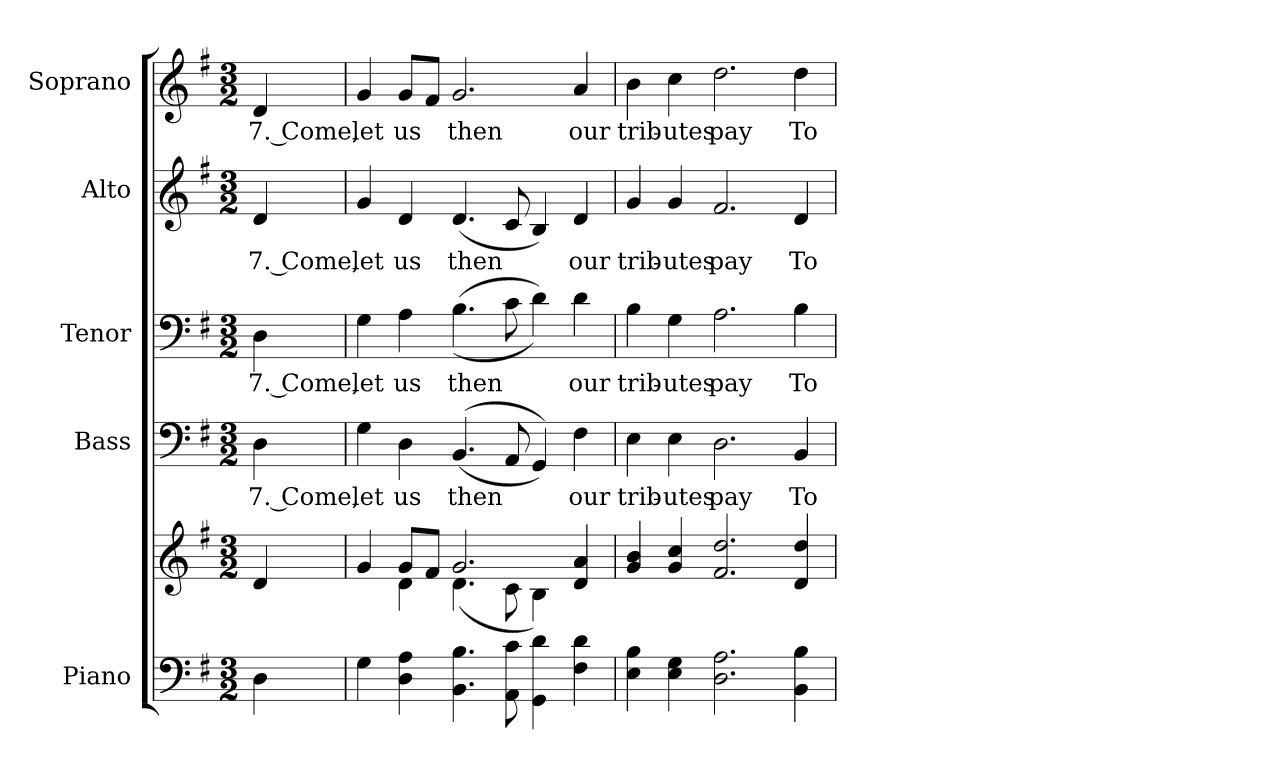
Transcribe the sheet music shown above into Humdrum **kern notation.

**kern	**kern	**kern	**text	**kern	**text	**kern	**text	**kern	**text
*part5	*part5	*part4	*part4	*part3	*part3	*part2	*part2	*part1	*part1
*staff6	*staff5	*staff4	*staff4	*staff3	*staff3	*staff2	*staff2	*staff1	*staff1
*I"Piano	*	*I"Bass	*	*I"Tenor	*	*I"Alto	*	*I"Soprano	*
*I'Pno.	*	*I'B.	*	*I'T.	*	*I'A.	*	*I'S.	*
!!LO:PB:g=z
*clefF4	*clefG2	*clefF4	*	*clefF4	*	*clefG2	*	*clefG2	*
*k[f#]	*k[f#]	*k[f#]	*	*k[f#]	*	*k[f#]	*	*k[f#]	*
*G:	*G:	*G:	*	*G:	*	*G:	*	*G:	*
*M3/2	*M3/2	*M3/2	*	*M3/2	*	*M3/2	*	*M3/2	*
=	=	=	=	=	=	=	=	=	=
!	!	!	!LO:LY:b:color=#000000	!	!	!	!	!	!
!	!	!	!	!	!LO:LY:b:color=#000000	!	!	!	!
!	!	!	!	!	!	!	!LO:LY:b:color=#000000	!	!
!	!	!	!	!	!	!	!	!	!LO:LY:b:color=#000000
4Di\	4di/	4Di\	7. Come,	4Di\	7. Come,	4di/	7. Come,	4di/	7. Come,
=1	=1	=1	=1	=1	=1	=1	=1	=1	=1
*	*^	*	*	*	*	*	*	*	*
!	!	!	!	!LO:LY:b:color=#000000	!	!	!	!	!	!
!	!	!	!	!	!	!LO:LY:b:color=#000000	!	!	!	!
!	!	!	!	!	!	!	!	!LO:LY:b:color=#000000	!	!
!	!	!	!	!	!	!	!	!	!	!LO:LY:b:color=#000000
4Gi\	4gi/	4ryy	4Gi\	let	4Gi\	let	4gi/	let	4gi/	let
!	!	!	!	!LO:LY:b:color=#000000	!	!	!	!	!	!
!	!	!	!	!	!	!LO:LY:b:color=#000000	!	!	!	!
!	!	!	!	!	!	!	!	!LO:LY:b:color=#000000	!	!
!	!	!	!	!	!	!	!	!	!	!LO:LY:b:color=#000000
4Di\ 4Ai	8gi/L	4di\	4Di\	us	4Ai\	us	4di/	us	8gi/L	us
.	8f#i/J	.	.	.	.	.	.	.	8f#i/J	.
!	!	!	!	!LO:LY:b:color=#000000	!	!	!	!	!	!
!	!	!	!	!	!	!LO:LY:b:color=#000000	!	!	!	!
!	!	!	!	!	!	!	!	!LO:LY:b:color=#000000	!	!
!	!	!	!	!	!	!	!	!	!	!LO:LY:b:color=#000000
4.BBi\ 4.Bi	2.gi/	(4.di\	((4.BBi/	then	((4.Bi\	then	(4.di/	then	2.gi/	then
8AAi\ 8ci	.	8ci\	8AAi/	.	8ci\	.	8ci/	.	.	.
4GGi\ 4di	.	4Bi\)	4GGi/))	.	4di\))	.	4Bi/)	.	.	.
!	!	!	!	!LO:LY:b:color=#000000	!	!	!	!	!	!
!	!	!	!	!	!	!LO:LY:b:color=#000000	!	!	!	!
!	!	!	!	!	!	!	!	!LO:LY:b:color=#000000	!	!
!	!	!	!	!	!	!	!	!	!	!LO:LY:b:color=#000000
4F#i\ 4di	4di/ 4ai	4ryy	4F#i\	our	4di\	our	4di/	our	4ai/	our
*	*v	*v	*	*	*	*	*	*	*	*
=2	=2	=2	=2	=2	=2	=2	=2	=2	=2
*	*^	*	*	*	*	*	*	*	*
!	!	!	!	!LO:LY:b:color=#000000	!	!	!	!	!	!
*	*v	*v	*	*	*	*	*	*	*	*
*	*^	*	*	*	*	*	*	*	*
!	!	!	!	!	!	!LO:LY:b:color=#000000	!	!	!	!
*	*v	*v	*	*	*	*	*	*	*	*
*	*^	*	*	*	*	*	*	*	*
!	!	!	!	!	!	!	!	!LO:LY:b:color=#000000	!	!
*	*v	*v	*	*	*	*	*	*	*	*
*	*^	*	*	*	*	*	*	*	*
!	!	!	!	!	!	!	!	!	!	!LO:LY:b:color=#000000
*	*v	*v	*	*	*	*	*	*	*	*
4Ei\ 4Bi	4gi/ 4bi	4Ei\	trib-	4Bi\	trib-	4gi/	trib-	4bi\	trib-
!	!	!	!LO:LY:b:color=#000000	!	!	!	!	!	!
!	!	!	!	!	!LO:LY:b:color=#000000	!	!	!	!
!	!	!	!	!	!	!	!LO:LY:b:color=#000000	!	!
!	!	!	!	!	!	!	!	!	!LO:LY:b:color=#000000
4Ei\ 4Gi	4gi/ 4cci	4Ei\	-utes	4Gi\	-utes	4gi/	-utes	4cci\	-utes
!	!	!	!LO:LY:b:color=#000000	!	!	!	!	!	!
!	!	!	!	!	!LO:LY:b:color=#000000	!	!	!	!
!	!	!	!	!	!	!	!LO:LY:b:color=#000000	!	!
!	!	!	!	!	!	!	!	!	!LO:LY:b:color=#000000
2.Di\ 2.Ai	2.f#i/ 2.ddi	2.Di\	pay	2.Ai\	pay	2.f#i/	pay	2.ddi\	pay
!	!	!	!LO:LY:b:color=#000000	!	!	!	!	!	!
!	!	!	!	!	!LO:LY:b:color=#000000	!	!	!	!
!	!	!	!	!	!	!	!LO:LY:b:color=#000000	!	!
!	!	!	!	!	!	!	!	!	!LO:LY:b:color=#000000
4BBi\ 4Bi	4di/ 4ddi	4BBi/	To	4Bi\	To	4di/	To	4ddi\	To
=	=	=	=	=	=	=	=	=	=
*-	*-	*-	*-	*-	*-	*-	*-	*-	*-
